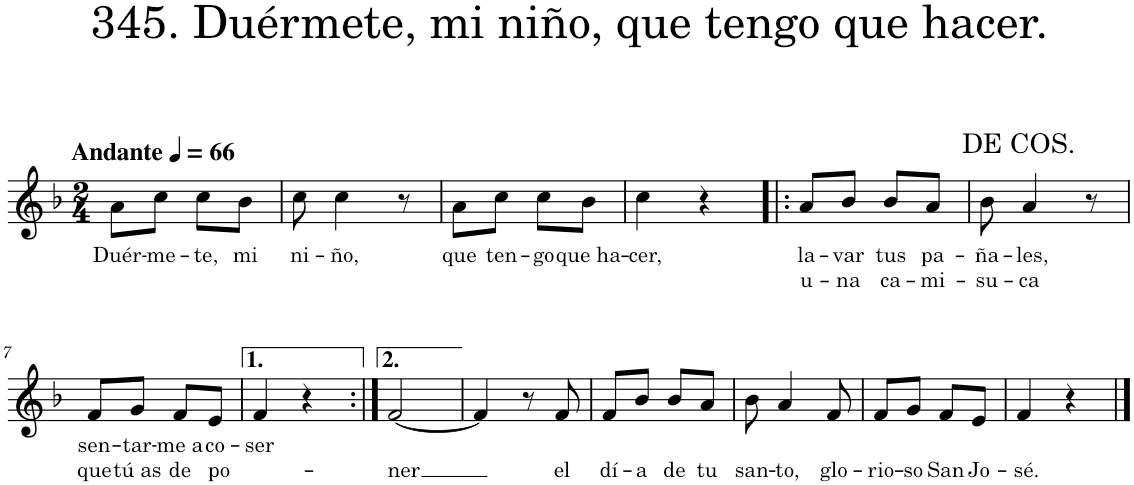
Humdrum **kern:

**kern	**text	**text
*part1	*part1	*part1
*staff1	*staff1	*staff1
*I"Piano	*	*
*I'Pno.	*	*
*clefG2	*	*
*k[b-]	*	*
*M2/4	*	*
*MM66	*	*
=1	=1	=1
!LO:TX:a:B:t=Andante	!	!
!	!LO:LY:b	!
8a\L	Duér-	.
!	!LO:LY:b	!
8cc\J	-me-	.
!	!LO:LY:b	!
8cc\L	-te,	.
!	!LO:LY:b	!
8b-\J	mi	.
=2	=2	=2
!	!LO:LY:b	!
8cc\	ni-	.
!	!LO:LY:b	!
4cc\	-ño,	.
8r	.	.
=3	=3	=3
!	!LO:LY:b	!
8a\L	que	.
!	!LO:LY:b	!
8cc\J	ten-	.
!	!LO:LY:b	!
8cc\L	-go	.
!	!LO:LY:b	!
8b-\J	que ha-	.
=4	=4	=4
!	!LO:LY:b	!
4cc\	-cer,	.
4r	.	.
=5!|:	=5!|:	=5!|:
!	!LO:LY:b	!LO:LY:b
8a/L	la-	u-
!	!LO:LY:b	!LO:LY:b
8b-/J	-var	-na
!	!LO:LY:b	!LO:LY:b
8b-/L	tus	ca-
!LO:TX:a:t=DE COS.	!	!
!	!LO:LY:b	!LO:LY:b
8a/J	pa-	-mi-
=6	=6	=6
!	!LO:LY:b	!LO:LY:b
8b-\	-ña-	-su-
!	!LO:LY:b	!LO:LY:b
4a/	-les,	-ca
8r	.	.
!!LO:LB:g=z
=7	=7	=7
!	!LO:LY:b	!LO:LY:b
8f/L	sen-	que
!	!LO:LY:b	!LO:LY:b
8g/J	-tar-	tú as
!	!LO:LY:b	!LO:LY:b
8f/L	-me a	de
!	!LO:LY:b	!LO:LY:b
8e/J	co-	po-
=8	=8	=8
!	!LO:LY:b	!
4f/	-ser	.
4r	.	.
=9:|!	=9:|!	=9:|!
!	!	!LO:LY:b
[2f/	.	-ner
=10	=10	=10
4f/]	.	.
8r	.	.
!	!	!LO:LY:b
8f/	.	el
=11	=11	=11
!	!	!LO:LY:b
8f/L	.	dí-
!	!	!LO:LY:b
8b-/J	.	-a
!	!	!LO:LY:b
8b-/L	.	de
!	!	!LO:LY:b
8a/J	.	tu
=12	=12	=12
!	!	!LO:LY:b
8b-\	.	san-
!	!	!LO:LY:b
4a/	.	-to,
!	!	!LO:LY:b
8f/	.	glo-
=13	=13	=13
!	!	!LO:LY:b
8f/L	.	-rio-
!	!	!LO:LY:b
8g/J	.	-so
!	!	!LO:LY:b
8f/L	.	San
!	!	!LO:LY:b
8e/J	.	Jo-
=14	=14	=14
!	!	!LO:LY:b
4f/	.	-sé.
4r	.	.
==	==	==
*-	*-	*-
